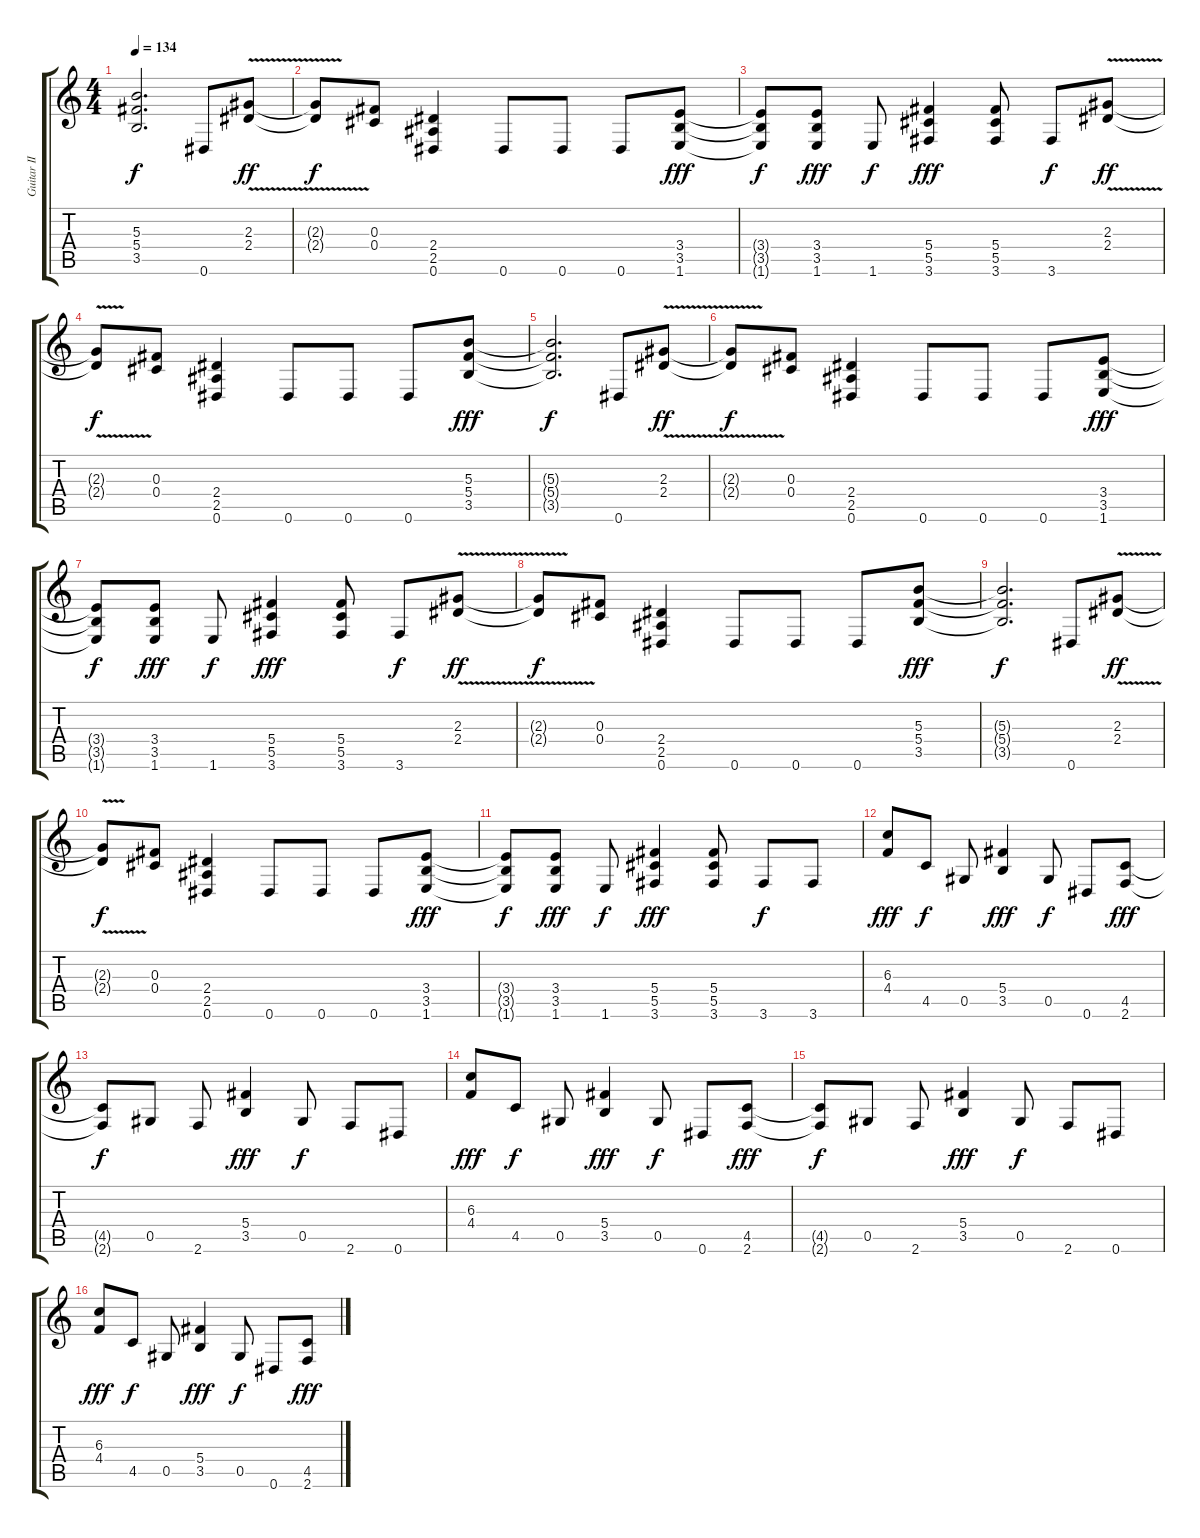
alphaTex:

\track ("Guitar II" "Guitar II") {instrument distortionguitar}
\staff {score tabs}
\tuning (Eb4 Bb3 Gb3 Db3 Ab2 Eb2) {hide}
\ts (4 4)
\tempo 134
\clef g2
\ks c
(5.3{t} 5.4{t} 3.5{t}).2{d dy f} 0.6.8 (2.3{v} 2.4{v}).8{dy ff} |
(2.3{t} 2.4{t}).8{dy f} (0.3 0.4).8 (2.4 2.5 0.6).4 0.6.8 0.6.8 0.6.8 (3.4 3.5 1.6).8{dy fff} |
(3.4{t} 3.5{t} 1.6{t}).8{dy f} (3.4 3.5 1.6).8{dy fff} 1.6.8{dy f} (5.4 5.5 3.6).4{dy fff} (5.4 5.5 3.6).8 3.6.8{dy f} (2.3{v} 2.4{v}).8{dy ff} |
(2.3{t} 2.4{t}).8{dy f} (0.3 0.4).8 (2.4 2.5 0.6).4 0.6.8 0.6.8 0.6.8 (5.3 5.4 3.5).8{dy fff} |
(5.3{t} 5.4{t} 3.5{t}).2{d dy f} 0.6.8 (2.3{v} 2.4{v}).8{dy ff} |
(2.3{t} 2.4{t}).8{dy f} (0.3 0.4).8 (2.4 2.5 0.6).4 0.6.8 0.6.8 0.6.8 (3.4 3.5 1.6).8{dy fff} |
(3.4{t} 3.5{t} 1.6{t}).8{dy f} (3.4 3.5 1.6).8{dy fff} 1.6.8{dy f} (5.4 5.5 3.6).4{dy fff} (5.4 5.5 3.6).8 3.6.8{dy f} (2.3{v} 2.4{v}).8{dy ff} |
(2.3{t} 2.4{t}).8{dy f} (0.3 0.4).8 (2.4 2.5 0.6).4 0.6.8 0.6.8 0.6.8 (5.3 5.4 3.5).8{dy fff} |
(5.3{t} 5.4{t} 3.5{t}).2{d dy f} 0.6.8 (2.3{v} 2.4{v}).8{dy ff} |
(2.3{t} 2.4{t}).8{dy f} (0.3 0.4).8 (2.4 2.5 0.6).4 0.6.8 0.6.8 0.6.8 (3.4 3.5 1.6).8{dy fff} |
(3.4{t} 3.5{t} 1.6{t}).8{dy f} (3.4 3.5 1.6).8{dy fff} 1.6.8{dy f} (5.4 5.5 3.6).4{dy fff} (5.4 5.5 3.6).8 3.6.8{dy f} 3.6.8 |
(6.3 4.4).8{dy fff} 4.5.8{dy f} 0.5.8 (5.4 3.5).4{dy fff} 0.5.8{dy f} 0.6.8 (4.5 2.6).8{dy fff} |
(4.5{t} 2.6{t}).8{dy f} 0.5.8 2.6.8 (5.4 3.5).4{dy fff} 0.5.8{dy f} 2.6.8 0.6.8 |
(6.3 4.4).8{dy fff} 4.5.8{dy f} 0.5.8 (5.4 3.5).4{dy fff} 0.5.8{dy f} 0.6.8 (4.5 2.6).8{dy fff} |
(4.5{t} 2.6{t}).8{dy f} 0.5.8 2.6.8 (5.4 3.5).4{dy fff} 0.5.8{dy f} 2.6.8 0.6.8 |
(6.3 4.4).8{dy fff} 4.5.8{dy f} 0.5.8 (5.4 3.5).4{dy fff} 0.5.8{dy f} 0.6.8 (4.5 2.6).8{dy fff}
